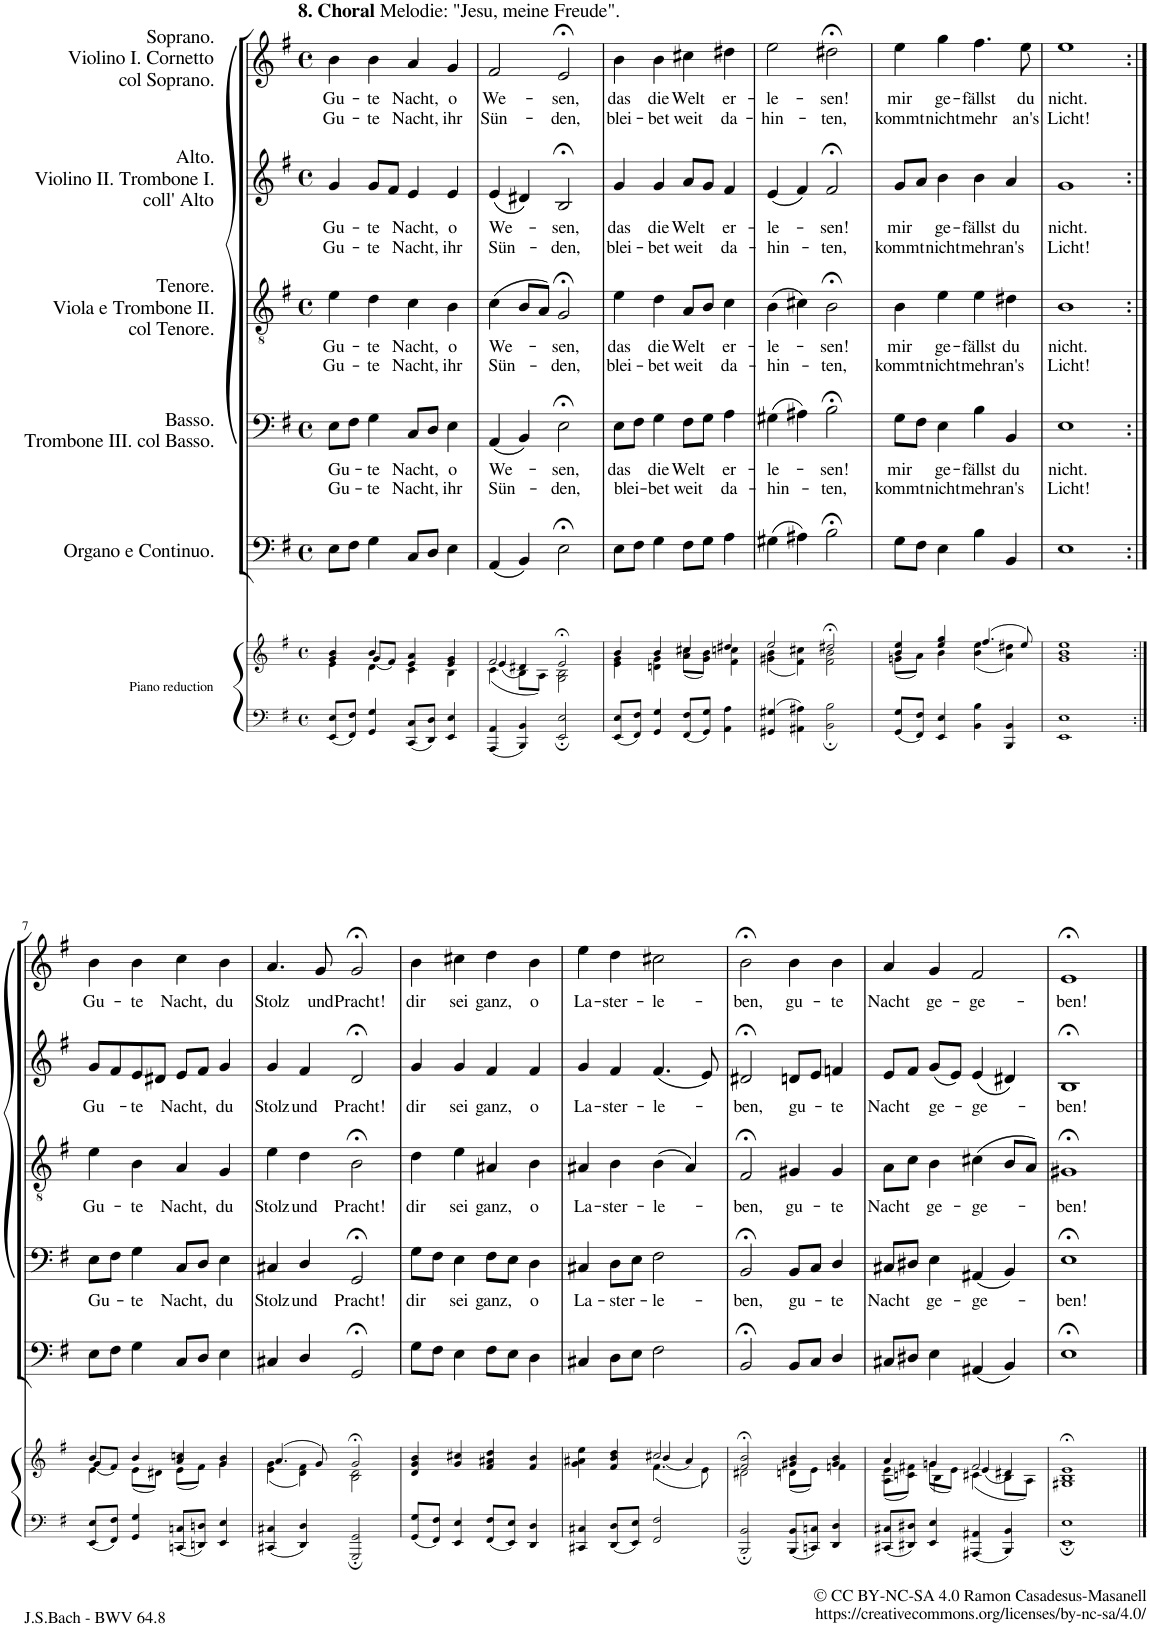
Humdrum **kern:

**kern	**kern	**kern	**kern	**text	**text	**kern	**text	**text	**kern	**text	**text	**kern	**text	**text
*part6	*part6	*part5	*part4	*part4	*part4	*part3	*part3	*part3	*part2	*part2	*part2	*part1	*part1	*part1
*staff7	*staff6	*staff5	*staff4	*staff4	*staff4	*staff3	*staff3	*staff3	*staff2	*staff2	*staff2	*staff1	*staff1	*staff1
*I"Piano reduction	*	*I"Organo e Continuo.	*I"Basso. Trombone III. col Basso.	*	*	*I"Tenore. Viola e Trombone II. col Tenore.	*	*	*I"Alto. Violino II. Trombone I. coll' Alto	*	*	*I"Soprano. Violino I. Cornetto col Soprano.	*	*
*I'Pno	*	*	*	*	*	*	*	*	*	*	*	*	*	*
*stria5	*stria5	*	*	*	*	*	*	*	*	*	*	*	*	*
*clefF4	*clefG2	*clefF4	*clefF4	*	*	*clefGv2	*	*	*clefG2	*	*	*clefG2	*	*
*k[f#]	*k[f#]	*k[f#]	*k[f#]	*	*	*k[f#]	*	*	*k[f#]	*	*	*k[f#]	*	*
*M4/4	*M4/4	*M4/4	*M4/4	*	*	*M4/4	*	*	*M4/4	*	*	*M4/4	*	*
*met(c)	*met(c)	*met(c)	*met(c)	*	*	*met(c)	*	*	*met(c)	*	*	*met(c)	*	*
=1	=1	=1	=1	=1	=1	=1	=1	=1	=1	=1	=1	=1	=1	=1
*	*^	*	*	*	*	*	*	*	*	*	*	*	*	*
*	*	*^	*	*	*	*	*	*	*	*	*	*	*	*	*
!	!	!	!	!	!	!	!	!	!	!	!	!	!	!LO:TX:a:B:t=8. Choral	!	!
!	!	!	!	!	!	!	!	!	!	!	!	!	!	!LO:TX:a:t=Melodie&colon; "Jesu, meine Freude".	!	!
!	!	!	!	!	!	!LO:LY:b	!LO:LY:b	!	!LO:LY:b	!LO:LY:b	!	!LO:LY:b	!LO:LY:b	!	!LO:LY:b	!LO:LY:b
8EE/ 8E/L	4g/ 4b/	4e\	4ryy	8E\L	8E\L	Gu-	Gu-	4e\	Gu-	Gu-	4g/	Gu-	Gu-	4b\	Gu-	Gu-
8FF#/ 8F#/J	.	.	.	8F#\J	8F#\J	.	.	.	.	.	.	.	.	.	.	.
!	!	!	!	!	!	!LO:LY:b	!LO:LY:b	!	!LO:LY:b	!LO:LY:b	!	!LO:LY:b	!LO:LY:b	!	!LO:LY:b	!LO:LY:b
4GG/ 4G/	4b/	4d\	(8g/L	4G\	4G\	te	te	4d\	te	te	8g/L	te	te	4b\	te	te
.	.	.	8f#/J)	.	.	.	.	.	.	.	8f#/J	.	.	.	.	.
!	!	!	!	!	!	!LO:LY:b	!LO:LY:b	!	!LO:LY:b	!LO:LY:b	!	!LO:LY:b	!LO:LY:b	!	!LO:LY:b	!LO:LY:b
8CC/ 8C/L	4e/ 4a/	4c\	2ryy	8C/L	8C/L	Nacht,	Nacht,	4c\	Nacht,	Nacht,	4e/	Nacht,	Nacht,	4a/	Nacht,	Nacht,
8DD/ 8D/J	.	.	.	8D/J	8D/J	.	.	.	.	.	.	.	.	.	.	.
!	!	!	!	!	!	!LO:LY:b	!LO:LY:b	!	!LO:LY:b	!LO:LY:b	!	!LO:LY:b	!LO:LY:b	!	!LO:LY:b	!LO:LY:b
4EE/ 4E/	4e/ 4g/	4B\	.	4E\	4E\	o	ihr	4B\	o	ihr	4e/	o	ihr	4g/	o	ihr
=2	=2	=2	=2	=2	=2	=2	=2	=2	=2	=2	=2	=2	=2	=2	=2	=2
!	!	!	!	!	!	!LO:LY:b	!LO:LY:b	!	!LO:LY:b	!LO:LY:b	!	!LO:LY:b	!LO:LY:b	!	!LO:LY:b	!LO:LY:b
4AAA/ 4AA/	2f#/	(4c\	(4e/	(4AA/	(4AA/	We-	Sün-	(4c\	We-	Sün-	(4e/	We-	Sün-	2f#/	We-	Sün-
4BBB/ 4BB/	.	8B\L	4d#X/)	4BB/)	4BB/)	.	.	8B/L	.	.	4d#X/)	.	.	.	.	.
.	.	8A\J)	.	.	.	.	.	8A/J)	.	.	.	.	.	.	.	.
!	!	!	!	!	!	!LO:LY:b	!LO:LY:b	!	!LO:LY:b	!LO:LY:b	!	!LO:LY:b	!LO:LY:b	!	!LO:LY:b	!LO:LY:b
2EE/; 2E/;	2e;</	2G\ 2B\	2ryy	2E;<\	2E;<\	sen,	den,	2G;</	sen,	den,	2B;</	sen,	den,	2e;</	sen,	den,
=3	=3	=3	=3	=3	=3	=3	=3	=3	=3	=3	=3	=3	=3	=3	=3	=3
!	!	!	!	!	!	!LO:LY:b	!LO:LY:b	!	!LO:LY:b	!LO:LY:b	!	!LO:LY:b	!LO:LY:b	!	!LO:LY:b	!LO:LY:b
*	*	*v	*v	*	*	*	*	*	*	*	*	*	*	*	*	*
8EE/ 8E/L	4b/	4e\ 4g\	8E\L	8E\L	das	blei-	4e\	das	blei-	4g/	das	blei-	4b\	das	blei-
8FF#/ 8F#/J	.	.	8F#\J	8F#\J	.	.	.	.	.	.	.	.	.	.	.
!	!	!	!	!	!LO:LY:b	!LO:LY:b	!	!LO:LY:b	!LO:LY:b	!	!LO:LY:b	!LO:LY:b	!	!LO:LY:b	!LO:LY:b
4GG/ 4G/	4b/	4dn\ 4g\	4G\	4G\	die	bet	4d\	die	bet	4g/	die	bet	4b\	die	bet
!	!	!	!	!	!LO:LY:b	!LO:LY:b	!	!LO:LY:b	!LO:LY:b	!	!LO:LY:b	!LO:LY:b	!	!LO:LY:b	!LO:LY:b
8FF#/ 8F#/L	4cc#X/	(8a\ 8cc#\L	8F#\L	8F#\L	Welt	weit	8A/L	Welt	weit	8a/L	Welt	weit	4cc#X\	Welt	weit
8GG/ 8G/J	.	8g\ 8b\J)	8G\J	8G\J	.	.	8B/J	.	.	8g/J	.	.	.	.	.
!	!	!	!	!	!LO:LY:b	!LO:LY:b	!	!LO:LY:b	!LO:LY:b	!	!LO:LY:b	!LO:LY:b	!	!LO:LY:b	!LO:LY:b
4AA\ 4A\	4dd#X/	4f#\ 4ccn\	4A\	4A\	er-	da-	4c\	er-	da-	4f#/	er-	da-	4dd#X\	er-	da-
=4	=4	=4	=4	=4	=4	=4	=4	=4	=4	=4	=4	=4	=4	=4	=4
!	!	!	!	!	!LO:LY:b	!LO:LY:b	!	!LO:LY:b	!LO:LY:b	!	!LO:LY:b	!LO:LY:b	!	!LO:LY:b	!LO:LY:b
4GG#X/ 4G#X/	2ee/	(4g#X\ 4b\	(4G#X\	(4G#X\	le-	hin-	(4B\	le-	hin-	(4e/	le-	hin-	2ee\	le-	hin-
4AA#X\ 4A#X\	.	4f#\ 4cc#X\)	4A#X\)	4A#X\)	.	.	4c#X\)	.	.	4f#/)	.	.	.	.	.
!	!	!	!	!	!LO:LY:b	!LO:LY:b	!	!LO:LY:b	!LO:LY:b	!	!LO:LY:b	!LO:LY:b	!	!LO:LY:b	!LO:LY:b
2BB\; 2B\;	2dd#X;</	2f#\ 2b\	2B;<\	2B;<\	sen!	ten,	2B;<\	sen!	ten,	2f#;</	sen!	ten,	2dd#X;<\	sen!	ten,
=5	=5	=5	=5	=5	=5	=5	=5	=5	=5	=5	=5	=5	=5	=5	=5
!	!	!	!	!	!LO:LY:b	!LO:LY:b	!	!LO:LY:b	!LO:LY:b	!	!LO:LY:b	!LO:LY:b	!	!LO:LY:b	!LO:LY:b
8GG/ 8G/L	4b/ 4ee/	(8gn\L	8G\L	8G\L	mir	kommt	4B\	mir	kommt	8g/L	mir	kommt	4ee\	mir	kommt
8FF#/ 8F#/J	.	8a\J)	8F#\J	8F#\J	.	.	.	.	.	8a/J	.	.	.	.	.
!	!	!	!	!	!LO:LY:b	!LO:LY:b	!	!LO:LY:b	!LO:LY:b	!	!LO:LY:b	!LO:LY:b	!	!LO:LY:b	!LO:LY:b
4EE/ 4E/	4ee/ 4gg/	4b\	4E\	4E\	ge-	nicht	4e\	ge-	nicht	4b\	ge-	nicht	4gg\	ge-	nicht
!	!	!	!	!	!LO:LY:b	!LO:LY:b	!	!LO:LY:b	!LO:LY:b	!	!LO:LY:b	!LO:LY:b	!	!LO:LY:b	!LO:LY:b
4BB\ 4B\	(4.ff#/	(4b\ 4ee\	4B\	4B\	fällst	mehr	4e\	fällst	mehr	4b\	fällst	mehr	4.ff#\	fällst	mehr
!	!	!	!	!	!LO:LY:b	!LO:LY:b	!	!LO:LY:b	!LO:LY:b	!	!LO:LY:b	!LO:LY:b	!	!	!
4BBB/ 4BB/	.	4a\ 4dd#X\)	4BB/	4BB/	du	an's	4d#X\	du	an's	4a/	du	an's	.	.	.
!	!	!	!	!	!	!	!	!	!	!	!	!	!	!LO:LY:b	!LO:LY:b
.	8ee/)	.	.	.	.	.	.	.	.	.	.	.	8ee\	du	an's
*	*v	*v	*	*	*	*	*	*	*	*	*	*	*	*	*
=6	=6	=6	=6	=6	=6	=6	=6	=6	=6	=6	=6	=6	=6	=6
!	!	!	!	!LO:LY:b	!LO:LY:b	!	!LO:LY:b	!LO:LY:b	!	!LO:LY:b	!LO:LY:b	!	!LO:LY:b	!LO:LY:b
1EE 1E	1g 1b 1ee	1E	1E	nicht.	Licht!	1B	nicht.	Licht!	1g	nicht.	Licht!	1ee	nicht.	Licht!
!!LO:LB:g=z
=7:|!	=7:|!	=7:|!	=7:|!	=7:|!	=7:|!	=7:|!	=7:|!	=7:|!	=7:|!	=7:|!	=7:|!	=7:|!	=7:|!	=7:|!
*	*^	*	*	*	*	*	*	*	*	*	*	*	*	*
*	*	*^	*	*	*	*	*	*	*	*	*	*	*	*	*
!	!	!	!	!	!	!LO:LY:b	!	!	!LO:LY:b	!	!	!LO:LY:b	!	!	!LO:LY:b	!
8EE/ 8E/L	4b/	4e\	(8g/L	8E\L	8E\L	Gu-	.	4e\	Gu-	.	8g/L	Gu	.	4b\	Gu-	.
8FF#/ 8F#/J	.	.	8f#/J)	8F#\J	8F#\J	.	.	.	.	.	8f#/	.	.	.	.	.
!	!	!	!	!	!	!LO:LY:b	!	!	!LO:LY:b	!	!	!LO:LY:b	!	!	!LO:LY:b	!
4GG/ 4G/	4b/	(8e\L	4ryy	4G\	4G\	te	.	4B\	te	.	8e/	te	.	4b\	te	.
.	.	8d#X\J)	.	.	.	.	.	.	.	.	8d#X/J	.	.	.	.	.
!	!	!	!	!	!	!LO:LY:b	!	!	!LO:LY:b	!	!	!LO:LY:b	!	!	!LO:LY:b	!
8CCn/ 8Cn/L	4a/ 4ccn/	(8e\L	2ryy	8C/L	8C/L	Nacht,	.	4A/	Nacht,	.	8e/L	Nacht,	.	4cc\	Nacht,	.
8DDn/ 8Dn/J	.	8f#\J)	.	8D/J	8D/J	.	.	.	.	.	8f#/J	.	.	.	.	.
!	!	!	!	!	!	!LO:LY:b	!	!	!LO:LY:b	!	!	!LO:LY:b	!	!	!LO:LY:b	!
4EE/ 4E/	4g/ 4b/	4g\	.	4E\	4E\	du	.	4G/	du	.	4g/	du	.	4b\	du	.
*	*	*v	*v	*	*	*	*	*	*	*	*	*	*	*	*	*
=8	=8	=8	=8	=8	=8	=8	=8	=8	=8	=8	=8	=8	=8	=8	=8
!	!	!	!	!	!LO:LY:b	!	!	!LO:LY:b	!	!	!LO:LY:b	!	!	!LO:LY:b	!
4CC#X/ 4C#X/	(4.a/	(4e\ 4g\	4C#X/	4C#X/	Stolz	.	4e\	Stolz	.	4g/	Stolz	.	4.a/	Stolz	.
!	!	!	!	!	!LO:LY:b	!	!	!LO:LY:b	!	!	!LO:LY:b	!	!	!	!
4DD/ 4D/	.	4d\ 4f#\)	4D/	4D/	und	.	4d\	und	.	4f#/	und	.	.	.	.
!	!	!	!	!	!	!	!	!	!	!	!	!	!	!LO:LY:b	!
.	8g/)	.	.	.	.	.	.	.	.	.	.	.	8g/	und	.
!	!	!	!	!	!LO:LY:b	!	!	!LO:LY:b	!	!	!LO:LY:b	!	!	!LO:LY:b	!
2GGG/; 2GG/;	2g;</	2B\ 2d\	2GG;</	2GG;</	Pracht!	.	2B;<\	Pracht!	.	2d;</	Pracht!	.	2g;</	Pracht!	.
=9	=9	=9	=9	=9	=9	=9	=9	=9	=9	=9	=9	=9	=9	=9	=9
!	!	!	!	!	!LO:LY:b	!	!	!LO:LY:b	!	!	!LO:LY:b	!	!	!LO:LY:b	!
*	*v	*v	*	*	*	*	*	*	*	*	*	*	*	*	*
8GG/ 8G/L	4d/ 4g/ 4b/	8G\L	8G\L	dir	.	4d\	dir	.	4g/	dir	.	4b\	dir	.
8FF#/ 8F#/J	.	8F#\J	8F#\J	.	.	.	.	.	.	.	.	.	.	.
!	!	!	!	!LO:LY:b	!	!	!LO:LY:b	!	!	!LO:LY:b	!	!	!LO:LY:b	!
4EE/ 4E/	4g/ 4cc#X/	4E\	4E\	sei	.	4e\	sei	.	4g/	sei	.	4cc#X\	sei	.
!	!	!	!	!LO:LY:b	!	!	!LO:LY:b	!	!	!LO:LY:b	!	!	!LO:LY:b	!
8FF#/ 8F#/L	4f#/ 4a#X/ 4dd/	8F#\L	8F#\L	ganz,	.	4A#X/	ganz,	.	4f#/	ganz,	.	4dd\	ganz,	.
8EE/ 8E/J	.	8E\J	8E\J	.	.	.	.	.	.	.	.	.	.	.
!	!	!	!	!LO:LY:b	!	!	!LO:LY:b	!	!	!LO:LY:b	!	!	!LO:LY:b	!
4DD/ 4D/	4f#/ 4b/	4D\	4D\	o	.	4B\	o	.	4f#/	o	.	4b\	o	.
=10	=10	=10	=10	=10	=10	=10	=10	=10	=10	=10	=10	=10	=10	=10
*	*^	*	*	*	*	*	*	*	*	*	*	*	*	*
*	*	*^	*	*	*	*	*	*	*	*	*	*	*	*	*
!	!	!	!	!	!	!LO:LY:b	!	!	!LO:LY:b	!	!	!LO:LY:b	!	!	!LO:LY:b	!
4CC#X/ 4C#X/	4g\ 4a#X\ 4ee\	2ryy	2ryy	4C#X/	4C#X/	La-	.	4A#X/	La-	.	4g/	La-	.	4ee\	La-	.
!	!	!	!	!	!	!LO:LY:b	!	!	!LO:LY:b	!	!	!LO:LY:b	!	!	!LO:LY:b	!
8DD/ 8D/L	4f#/ 4b/ 4dd/	.	.	8D\L	8D\L	ster-	.	4B\	ster-	.	4f#/	ster-	.	4dd\	ster-	.
8EE/ 8E/J	.	.	.	8E\J	8E\J	.	.	.	.	.	.	.	.	.	.	.
!	!	!	!	!	!	!LO:LY:b	!	!	!LO:LY:b	!	!	!LO:LY:b	!	!	!LO:LY:b	!
2FF#/ 2F#/	2cc#X/	(4.f#\	(4b/	2F#\	2F#\	le-	.	(4B\	le-	.	(4.f#/	le-	.	2cc#X\	le-	.
.	.	.	4a#/)	.	.	.	.	4A#/)	.	.	.	.	.	.	.	.
.	.	8e\)	.	.	.	.	.	.	.	.	8e/)	.	.	.	.	.
*	*	*v	*v	*	*	*	*	*	*	*	*	*	*	*	*	*
=11	=11	=11	=11	=11	=11	=11	=11	=11	=11	=11	=11	=11	=11	=11	=11
!	!	!	!	!	!LO:LY:b	!	!	!LO:LY:b	!	!	!LO:LY:b	!	!	!LO:LY:b	!
2BBB/; 2BB/;	2f#/;< 2b/;<	2d#X\	2BB;</	2BB;</	ben,	.	2F#;</	ben,	.	2d#X;</	ben,	.	2b;<\	ben,	.
!	!	!	!	!	!LO:LY:b	!	!	!LO:LY:b	!	!	!LO:LY:b	!	!	!LO:LY:b	!
8BBB/ 8BB/L	4g#X/ 4b/	(8dn\L	8BB/L	8BB/L	gu-	.	4G#X/	gu-	.	8dn/L	gu-	.	4b\	gu-	.
8CCn/ 8Cn/J	.	8e\J)	8C/J	8C/J	.	.	.	.	.	8e/J	.	.	.	.	.
!	!	!	!	!	!LO:LY:b	!	!	!LO:LY:b	!	!	!LO:LY:b	!	!	!LO:LY:b	!
4DD/ 4D/	4g#/ 4b/	4fn\	4D/	4D/	te	.	4G#/	te	.	4fn/	te	.	4b\	te	.
=12	=12	=12	=12	=12	=12	=12	=12	=12	=12	=12	=12	=12	=12	=12	=12
*	*	*^	*	*	*	*	*	*	*	*	*	*	*	*	*
!	!	!	!	!	!	!LO:LY:b	!	!	!LO:LY:b	!	!	!LO:LY:b	!	!	!LO:LY:b	!
8CC#X/ 8C#X/L	4a/	(8A\ 8e\L	4ryy	8C#X/L	8C#X/L	Nacht	.	8A\L	Nacht	.	8e/L	Nacht	.	4a/	Nacht	.
8DD#X/ 8D#X/J	.	8cn\ 8f#X\J)	.	8D#X/J	8D#X/J	.	.	8c\J	.	.	8f#/J	.	.	.	.	.
!	!	!	!	!	!	!LO:LY:b	!	!	!LO:LY:b	!	!	!LO:LY:b	!	!	!LO:LY:b	!
4EE/ 4E/	4gn/	4B\	(8g\L	4E\	4E\	ge-	.	4B\	ge-	.	(8g/L	ge-	.	4g/	ge-	.
.	.	.	8e\J)	.	.	.	.	.	.	.	8e/J)	.	.	.	.	.
!	!	!	!	!	!	!LO:LY:b	!	!	!LO:LY:b	!	!	!LO:LY:b	!	!	!LO:LY:b	!
4AAA#X/ 4AA#X/	2f#/	(4c#X\	(4e/	(4AA#X/	(4AA#X/	ge-	.	(4c#X\	ge-	.	(4e/	-ge-	.	2f#/	ge-	.
4BBB/ 4BB/	.	8B\L	4d#X/)	4BB/)	4BB/)	.	.	8B/L	.	.	4d#X/)	.	.	.	.	.
.	.	8A\J)	.	.	.	.	.	8A/J)	.	.	.	.	.	.	.	.
*	*	*v	*v	*	*	*	*	*	*	*	*	*	*	*	*	*
=13	=13	=13	=13	=13	=13	=13	=13	=13	=13	=13	=13	=13	=13	=13	=13
!	!	!	!	!	!LO:LY:b	!	!	!LO:LY:b	!	!	!LO:LY:b	!	!	!LO:LY:b	!
*	*v	*v	*	*	*	*	*	*	*	*	*	*	*	*	*
1EE; 1E;	1G#X;< 1B;< 1e;<	1E;<	1E;<	ben!	.	1G#X;<	ben!	.	1B;<	-ben!	.	1e;<	ben!	.
==	==	==	==	==	==	==	==	==	==	==	==	==	==	==
*-	*-	*-	*-	*-	*-	*-	*-	*-	*-	*-	*-	*-	*-	*-
